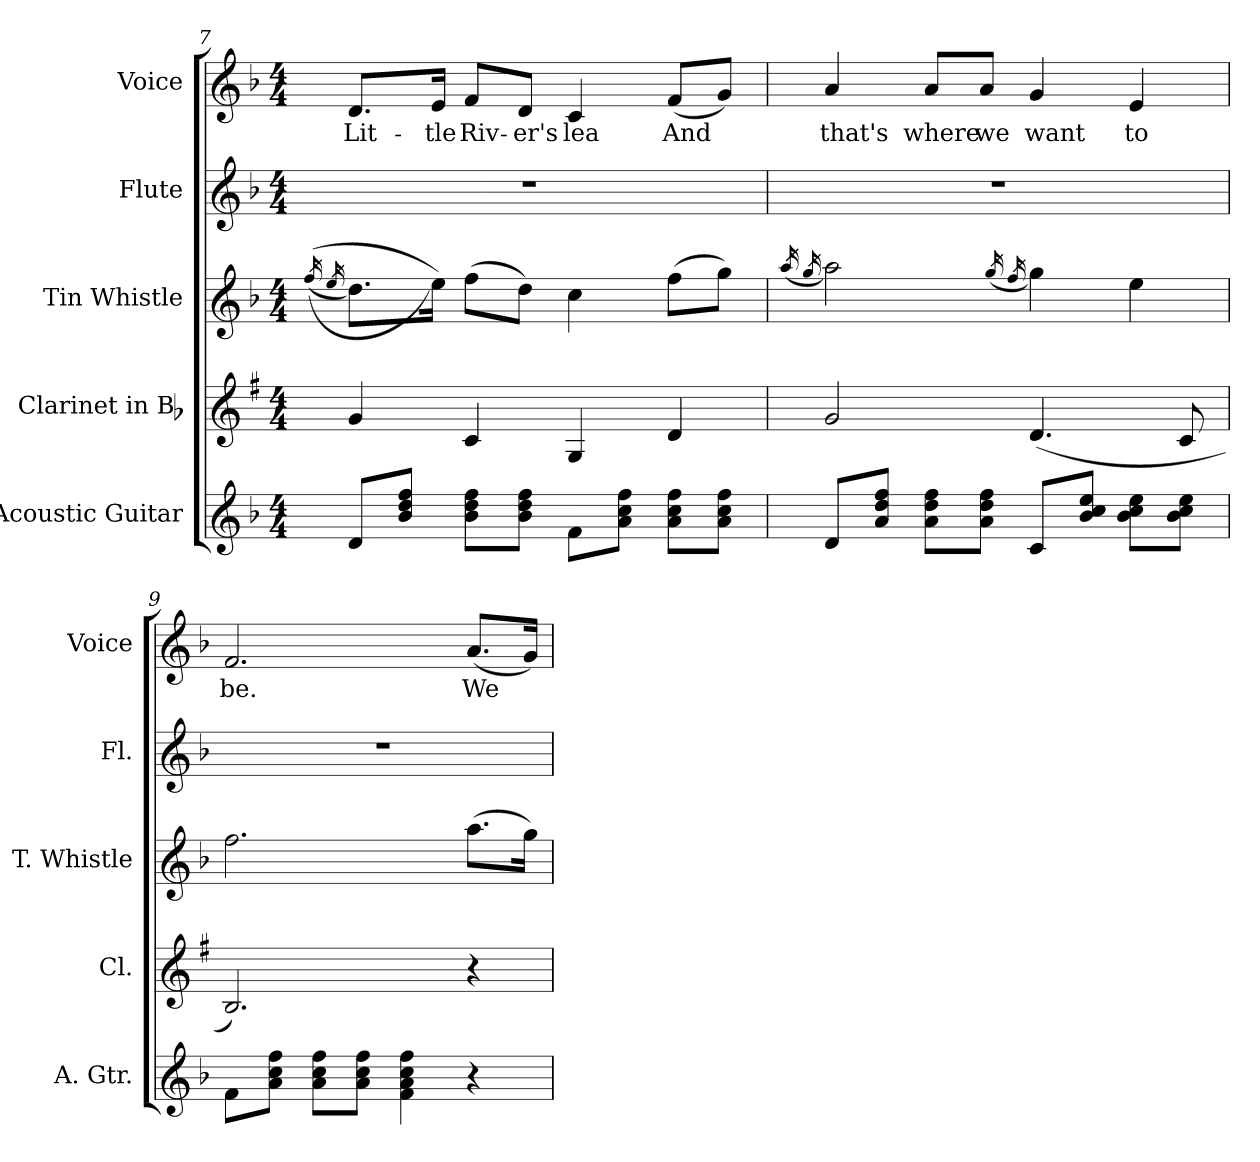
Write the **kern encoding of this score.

**kern	**kern	**kern	**kern	**kern	**text
*part5	*part4	*part3	*part2	*part1	*part1
*staff5	*staff4	*staff3	*staff2	*staff1	*staff1
*I"Acoustic Guitar	*I"Clarinet in Bb	*I"Tin Whistle	*I"Flute	*I"Voice	*
*I'A. Gtr.	*I'Cl.	*I'T. Whistle	*I'Fl.	*I'Voice	*
*clefG2	*clefG2	*clefG2	*clefG2	*clefG2	*
*ITrd7c12	*ITrd1c2	*ITrd-7c-12	*	*	*
*k[b-]	*k[b-]	*k[b-]	*k[b-]	*k[b-]	*
*F:	*F:	*F:	*F:	*F:	*
*M4/4	*M4/4	*M4/4	*M4/4	*M4/4	*
=7	=7	=7	=7	=7	=7
.	.	(((16qfffi/	.	.	.
.	.	16qeeei/	.	.	.
!	!	!	!	!	!LO:LY:b:color=#000000
8Di/L	4fi/	8.dddi\L)	1r	8.di/L	Lit-
8B-i/ 8di/ 8fi/J	.	.	.	.	.
!	!	!	!	!	!LO:LY:b:color=#000000
.	.	16eeei\Jk))	.	16ei/Jk	-tle
!	!	!	!	!	!LO:LY:b:color=#000000
8B-i\ 8di\ 8fi\L	4B-i/	(8fffi\L	.	8fi/L	Riv-
!	!	!	!	!	!LO:LY:b:color=#000000
8B-i\ 8di\ 8fi\J	.	8dddi\J)	.	8di/J	-er's
!	!	!	!	!	!LO:LY:b:color=#000000
8Fi\L	4Fi/	4ccci\	.	4ci/	lea
8Ai\ 8ci\ 8fi\J	.	.	.	.	.
!	!	!	!	!	!LO:LY:b:color=#000000
8Ai\ 8ci\ 8fi\L	4ci/	(8fffi\L	.	(8fi/L	And
8Ai\ 8ci\ 8fi\J	.	8gggi\J)	.	8gi/J)	.
=8	=8	=8	=8	=8	=8
.	.	(16qaaai/	.	.	.
.	.	16qgggi/	.	.	.
!	!	!	!	!	!LO:LY:b:color=#000000
8Di/L	2fi/	2aaai\)	1r	4ai/	that's
8Ai/ 8di/ 8fi/J	.	.	.	.	.
!	!	!	!	!	!LO:LY:b:color=#000000
8Ai\ 8di\ 8fi\L	.	.	.	8ai/L	where
!	!	!	!	!	!LO:LY:b:color=#000000
8Ai\ 8di\ 8fi\J	.	.	.	8ai/J	we
.	.	(16qgggi/	.	.	.
.	.	16qfffi/	.	.	.
!	!	!	!	!	!LO:LY:b:color=#000000
8Ci/L	(4.ci/	4gggi\)	.	4gi/	want
8B-i/ 8ci/ 8ei/J	.	.	.	.	.
!	!	!	!	!	!LO:LY:b:color=#000000
8B-i\ 8ci\ 8ei\L	.	4eeei\	.	4ei/	to
8B-i\ 8ci\ 8ei\J	8B-i/	.	.	.	.
=9	=9	=9	=9	=9	=9
!	!	!	!	!	!LO:LY:b:color=#000000
8Fi\L	2.Ai/)	2.fffi\	1r	2.fi/	be.
8Ai\ 8ci\ 8fi\J	.	.	.	.	.
8Ai\ 8ci\ 8fi\L	.	.	.	.	.
8Ai\ 8ci\ 8fi\J	.	.	.	.	.
4Fi\ 4Ai 4ci 4fi	.	.	.	.	.
!	!	!	!	!	!LO:LY:b:color=#000000
4r	4r	(8.aaai\L	.	(8.ai/L	We
.	.	16gggi\Jk)	.	16gi/Jk)	.
=	=	=	=	=	=
*-	*-	*-	*-	*-	*-
